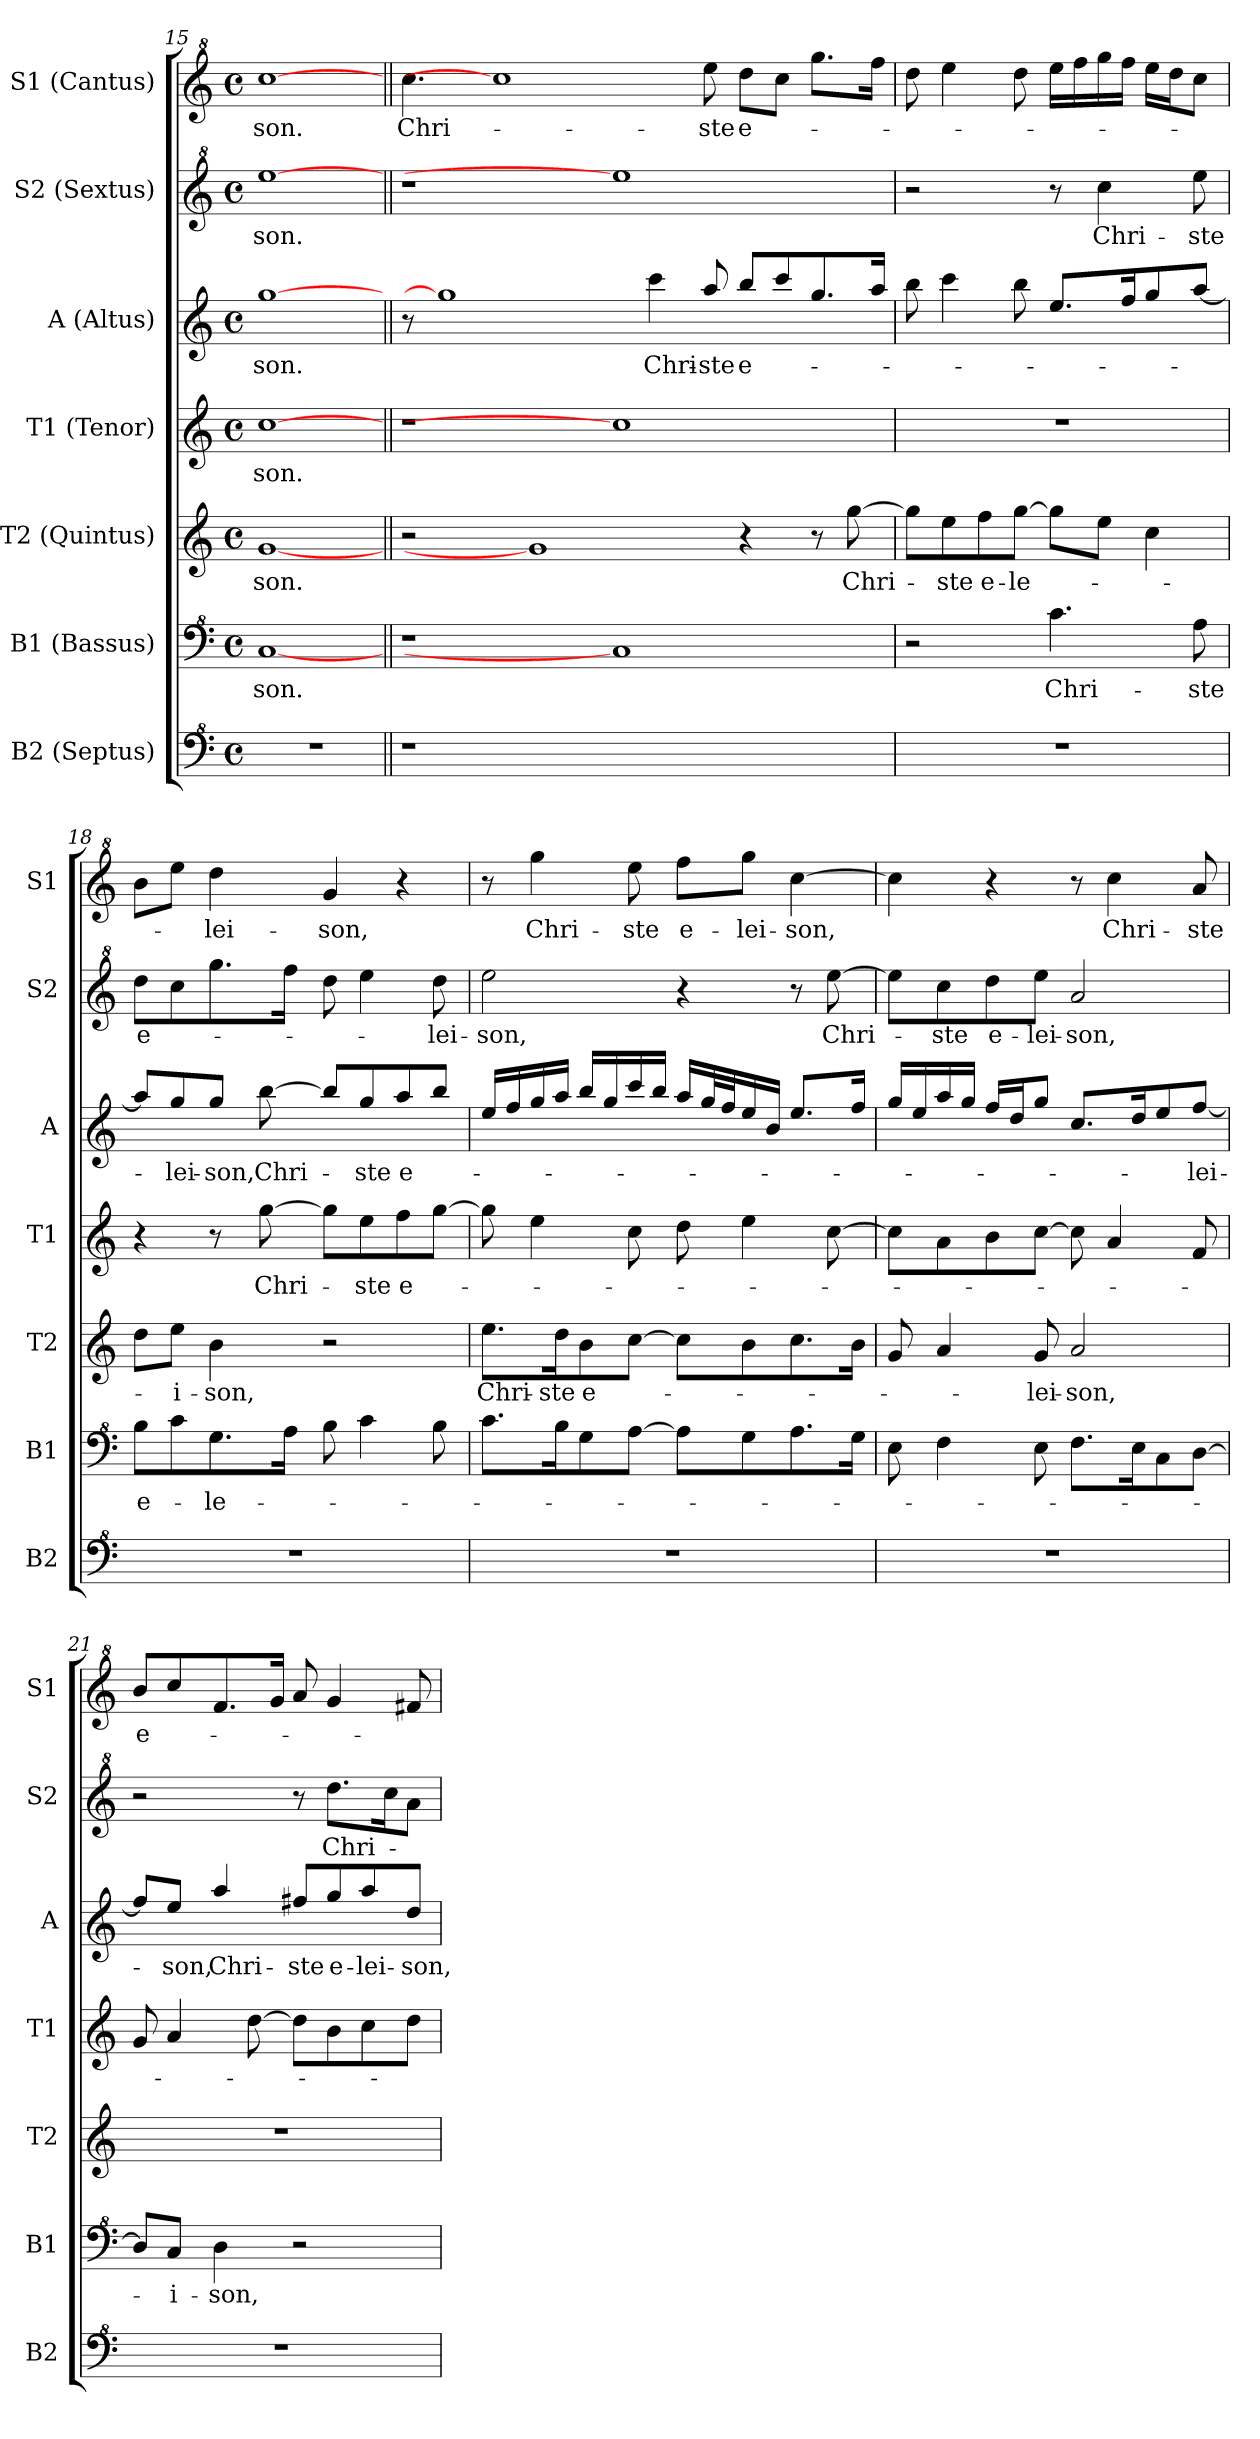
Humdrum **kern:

**kern	**kern	**text	**kern	**text	**kern	**text	**kern	**text	**kern	**text	**kern	**text
*part7	*part6	*part6	*part5	*part5	*part4	*part4	*part3	*part3	*part2	*part2	*part1	*part1
*staff7	*staff6	*staff6	*staff5	*staff5	*staff4	*staff4	*staff3	*staff3	*staff2	*staff2	*staff1	*staff1
*I"B2 (Septus)	*I"B1 (Bassus)	*	*I"T2 (Quintus)	*	*I"T1 (Tenor)	*	*I"A (Altus)	*	*I"S2 (Sextus)	*	*I"S1 (Cantus)	*
*I'B2	*I'B1	*	*I'T2	*	*I'T1	*	*I'A	*	*I'S2	*	*I'S1	*
*clefF^4	*clefF^4	*	*clefG2	*	*clefG2	*	*clefG2	*	*clefG^2	*	*clefG^2	*
*k[]	*k[]	*	*k[]	*	*k[]	*	*k[]	*	*k[]	*	*k[]	*
*M4/4	*M4/4	*	*M4/4	*	*M4/4	*	*M4/4	*	*M4/4	*	*M4/4	*
*met(c)	*met(c)	*	*met(c)	*	*met(c)	*	*met(c)	*	*met(c)	*	*met(c)	*
=15	=15	=15	=15	=15	=15	=15	=15	=15	=15	=15	=15	=15
!	!	!LO:LY:b	!	!LO:LY:b	!	!LO:LY:b	!	!LO:LY:b	!	!LO:LY:b	!	!LO:LY:b
1r	[1c	-son.	[1g	-son.	[1cc	-son.	[1gg	-son.	[1eee	-son.	[1ccc	-son.
=16||	=16||	=16||	=16||	=16||	=16||	=16||	=16||	=16||	=16||	=16||	=16||	=16||
!	!	!	!	!	!	!	!	!	!	!	!	!LO:LY:b
1r	1r	.	2r	.	1r	.	8r	.	1r	.	4.ccc\	Chri-
.	.	.	.	.	.	.	1gg]	.	.	.	.	.
.	.	.	.	.	.	.	.	.	.	.	1ccc]	.
.	.	.	1g]	.	.	.	.	.	.	.	.	.
1ryy	1c]	.	.	.	1cc]	.	.	.	1eee]	.	.	.
!	!	!	!	!	!	!	!	!LO:LY:b	!	!	!	!
.	.	.	.	.	.	.	4ccc\	Chri-	.	.	.	.
!	!	!	!	!	!	!	!	!LO:LY:b	!	!	!	!LO:LY:b
.	.	.	.	.	.	.	8aa/	-ste	.	.	8eee\	-ste
!	!	!	!	!	!	!	!	!LO:LY:b	!	!	!	!LO:LY:b
.	.	.	4r	.	.	.	8bb/L	e-	.	.	8ddd\L	e-
.	.	.	.	.	.	.	8ccc/	.	.	.	8ccc\J	.
.	.	.	8r	.	.	.	8.gg/	.	.	.	8.ggg\L	.
!	!	!	!	!LO:LY:b	!	!	!	!	!	!	!	!
.	.	.	[8gg\	Chri-	.	.	.	.	.	.	.	.
.	.	.	.	.	.	.	16aa/Jk	.	.	.	16fff\Jk	.
=17	=17	=17	=17	=17	=17	=17	=17	=17	=17	=17	=17	=17
1r	2r	.	8gg\L]	.	1r	.	8bb\	.	2r	.	8ddd\	.
!	!	!	!	!LO:LY:b	!	!	!	!	!	!	!	!
.	.	.	8ee\	-ste	.	.	4ccc\	.	.	.	4eee\	.
!	!	!	!	!LO:LY:b	!	!	!	!	!	!	!	!
.	.	.	8ff\	e-	.	.	.	.	.	.	.	.
!	!	!	!	!LO:LY:b	!	!	!	!	!	!	!	!
.	.	.	[8gg\J	-le-	.	.	8bb\	.	.	.	8ddd\	.
!	!	!LO:LY:b	!	!	!	!	!	!	!	!	!	!
.	4.cc\	Chri-	8gg\L]	.	.	.	8.ee/L	.	8r	.	16eee\LL	.
.	.	.	.	.	.	.	.	.	.	.	16fff\	.
!	!	!	!	!	!	!	!	!	!	!LO:LY:b	!	!
.	.	.	8ee\J	.	.	.	.	.	4ccc\	Chri-	16ggg\	.
.	.	.	.	.	.	.	16ff/K	.	.	.	16fff\JJ	.
.	.	.	4cc\	.	.	.	8gg/	.	.	.	16eee\LL	.
.	.	.	.	.	.	.	.	.	.	.	16ddd\J	.
!	!	!LO:LY:b	!	!	!	!	!	!	!	!LO:LY:b	!	!
.	8a\	-ste	.	.	.	.	[8aa/J	.	8eee\	-ste	8ccc\J	.
=18	=18	=18	=18	=18	=18	=18	=18	=18	=18	=18	=18	=18
!	!	!LO:LY:b	!	!	!	!	!	!	!	!LO:LY:b	!	!
1r	8b\L	e-	8dd\L	.	4r	.	8aa/L]	.	8ddd\L	e-	8bb\L	.
!	!	!	!	!LO:LY:b	!	!	!	!LO:LY:b	!	!	!	!
.	8cc\	.	8ee\J	-i-	.	.	8gg/	-lei-	8ccc\	.	8eee\J	.
!	!	!LO:LY:b	!	!LO:LY:b	!	!	!	!LO:LY:b	!	!	!	!LO:LY:b
.	8.g\	-le-	4b\	-son,	8r	.	8gg/J	-son,	8.ggg\	.	4ddd\	-lei-
!	!	!	!	!	!	!LO:LY:b	!	!LO:LY:b	!	!	!	!
.	.	.	.	.	[8gg\	Chri-	[8bb\	Chri-	.	.	.	.
.	16a\Jk	.	.	.	.	.	.	.	16fff\Jk	.	.	.
!	!	!	!	!	!	!	!	!	!	!	!	!LO:LY:b
.	8b\	.	2r	.	8gg\L]	.	8bb/L]	.	8ddd\	.	4gg/	-son,
!	!	!	!	!	!	!LO:LY:b	!	!LO:LY:b	!	!	!	!
.	4cc\	.	.	.	8ee\	-ste	8gg/	-ste	4eee\	.	.	.
!	!	!	!	!	!	!LO:LY:b	!	!LO:LY:b	!	!	!	!
.	.	.	.	.	8ff\	e-	8aa/	e-	.	.	4r	.
!	!	!	!	!	!	!	!	!	!	!LO:LY:b	!	!
.	8b\	.	.	.	[8gg\J	.	8bb/J	.	8ddd\	-lei-	.	.
!!LO:PB:g=z
=19	=19	=19	=19	=19	=19	=19	=19	=19	=19	=19	=19	=19
!	!	!	!	!LO:LY:b	!	!	!	!	!	!LO:LY:b	!	!
1r	8.cc\L	.	8.ee\L	Chri-	8gg\]	.	16ee/LL	.	2eee\	-son,	8r	.
.	.	.	.	.	.	.	16ff/	.	.	.	.	.
!	!	!	!	!	!	!	!	!	!	!	!	!LO:LY:b
.	.	.	.	.	4ee\	.	16gg/	.	.	.	4ggg\	Chri-
!	!	!	!	!LO:LY:b	!	!	!	!	!	!	!	!
.	16b\K	.	16dd\K	-ste	.	.	16aa/JJ	.	.	.	.	.
!	!	!	!	!LO:LY:b	!	!	!	!	!	!	!	!
.	8g\	.	8b\	e-	.	.	16bb/LL	.	.	.	.	.
.	.	.	.	.	.	.	16gg/	.	.	.	.	.
!	!	!	!	!	!	!	!	!	!	!	!	!LO:LY:b
.	[8a\J	.	[8cc\J	.	8cc\	.	16ccc/	.	.	.	8eee\	-ste
.	.	.	.	.	.	.	16bb/JJ	.	.	.	.	.
!	!	!	!	!	!	!	!	!	!	!	!	!LO:LY:b
.	8a\L]	.	8cc\L]	.	8dd\	.	16aa/LL	.	4r	.	8fff\L	e-
.	.	.	.	.	.	.	32gg/L	.	.	.	.	.
.	.	.	.	.	.	.	32ff/J	.	.	.	.	.
!	!	!	!	!	!	!	!	!	!	!	!	!LO:LY:b
.	8g\	.	8b\	.	4ee\	.	16ee/	.	.	.	8ggg\J	-lei-
.	.	.	.	.	.	.	16b/JJ	.	.	.	.	.
!	!	!	!	!	!	!	!	!	!	!	!	!LO:LY:b
.	8.a\	.	8.cc\	.	.	.	8.ee/L	.	8r	.	[4ccc\	-son,
!	!	!	!	!	!	!	!	!	!	!LO:LY:b	!	!
.	.	.	.	.	[8cc\	.	.	.	[8eee\	Chri-	.	.
.	16g\Jk	.	16b\Jk	.	.	.	16ff/Jk	.	.	.	.	.
=20	=20	=20	=20	=20	=20	=20	=20	=20	=20	=20	=20	=20
1r	8e\	.	8g/	.	8cc\L]	.	16gg/LL	.	8eee\L]	.	4ccc\]	.
.	.	.	.	.	.	.	16ee/	.	.	.	.	.
!	!	!	!	!	!	!	!	!	!	!LO:LY:b	!	!
.	4f\	.	4a/	.	8a\	.	16aa/	.	8ccc\	-ste	.	.
.	.	.	.	.	.	.	16gg/JJ	.	.	.	.	.
!	!	!	!	!	!	!	!	!	!	!LO:LY:b	!	!
.	.	.	.	.	8b\	.	16ff/LL	.	8ddd\	e-	4r	.
.	.	.	.	.	.	.	16dd/J	.	.	.	.	.
!	!	!	!	!LO:LY:b	!	!	!	!	!	!LO:LY:b	!	!
.	8e\	.	8g/	-lei-	[8cc\J	.	8gg/J	.	8eee\J	-lei-	.	.
!	!	!	!	!LO:LY:b	!	!	!	!	!	!LO:LY:b	!	!
.	8.f\L	.	2a/	-son,	8cc\]	.	8.cc/L	.	2aa/	-son,	8r	.
!	!	!	!	!	!	!	!	!	!	!	!	!LO:LY:b
.	.	.	.	.	4a/	.	.	.	.	.	4ccc\	Chri-
.	16e\K	.	.	.	.	.	16dd/K	.	.	.	.	.
.	8c\	.	.	.	.	.	8ee/	.	.	.	.	.
!	!	!	!	!	!	!	!	!LO:LY:b	!	!	!	!LO:LY:b
.	[8d\J	.	.	.	8f/	.	[8ff/J	-lei-	.	.	8aa/	-ste
=21	=21	=21	=21	=21	=21	=21	=21	=21	=21	=21	=21	=21
!	!	!	!	!	!	!	!	!	!	!	!	!LO:LY:b
1r	8d/L]	.	1r	.	8g/	.	8ff/L]	.	2r	.	8bb/L	e-
!	!	!LO:LY:b	!	!	!	!	!	!LO:LY:b	!	!	!	!
.	8c/J	-i-	.	.	4a/	.	8ee/J	-son,	.	.	8ccc/	.
!	!	!LO:LY:b	!	!	!	!	!	!LO:LY:b	!	!	!	!
.	4d\	-son,	.	.	.	.	4aa/	Chri-	.	.	8.ff/	.
.	.	.	.	.	[8dd\	.	.	.	.	.	.	.
.	.	.	.	.	.	.	.	.	.	.	16gg/Jk	.
!	!	!	!	!	!	!	!	!LO:LY:b	!	!	!	!
.	2r	.	.	.	8dd\L]	.	8ff#X/L	-ste	8r	.	8aa/	.
!	!	!	!	!	!	!	!	!LO:LY:b	!	!LO:LY:b	!	!
.	.	.	.	.	8b\	.	8gg/	e-	8.ddd\L	Chri-	4gg/	.
!	!	!	!	!	!	!	!	!LO:LY:b	!	!	!	!
.	.	.	.	.	8cc\	.	8aa/	-lei-	.	.	.	.
.	.	.	.	.	.	.	.	.	16ccc\K	.	.	.
!	!	!	!	!	!	!	!	!LO:LY:b	!	!	!	!
.	.	.	.	.	8dd\J	.	8dd/J	-son,	8aa\J	.	8ff#X/	.
=	=	=	=	=	=	=	=	=	=	=	=	=
*-	*-	*-	*-	*-	*-	*-	*-	*-	*-	*-	*-	*-
